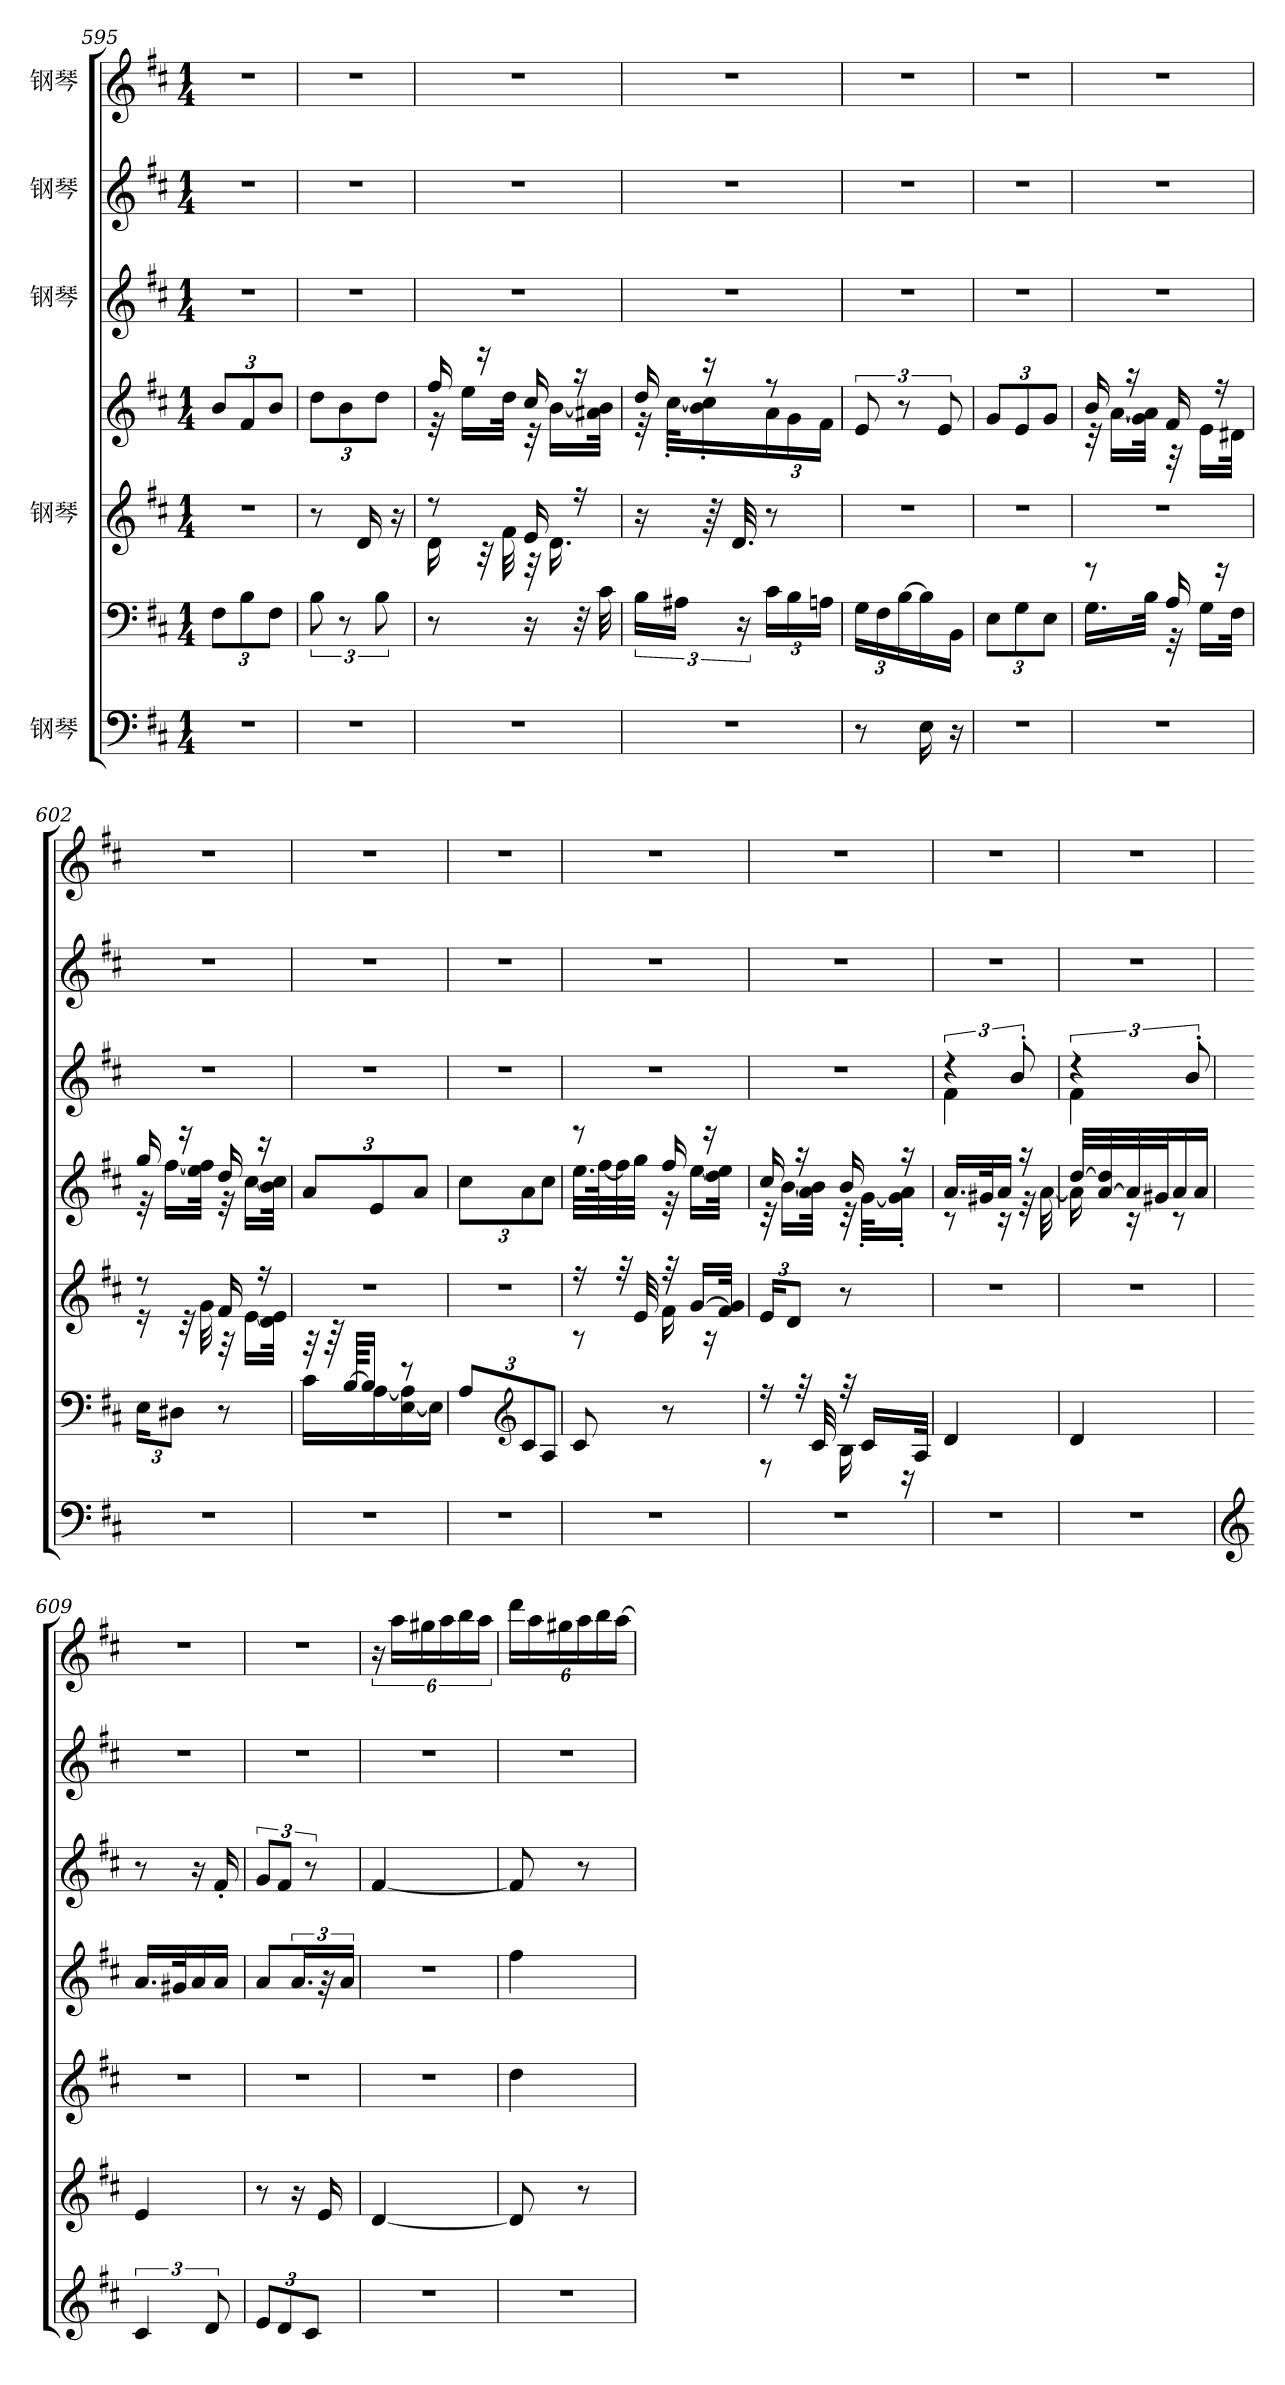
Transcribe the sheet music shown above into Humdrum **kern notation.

**kern	**kern	**kern	**kern	**kern	**kern	**kern
*part5	*part5	*part4	*part4	*part3	*part2	*part1
*staff7	*staff6	*staff5	*staff4	*staff3	*staff2	*staff1
*I"钢琴	*	*I"钢琴	*	*I"钢琴	*I"钢琴	*I"钢琴
*clefF4	*clefF4	*clefG2	*clefG2	*clefG2	*clefG2	*clefG2
*k[f#c#]	*k[f#c#]	*k[f#c#]	*k[f#c#]	*k[f#c#]	*k[f#c#]	*k[f#c#]
*M1/4	*M1/4	*M1/4	*M1/4	*M1/4	*M1/4	*M1/4
*	*Xbrackettup	*	*Xbrackettup	*	*	*
=595	=595	=595	=595	=595	=595	=595
4r	12F#\L	4r	12b/L	4r	4r	4r
.	12B\	.	12f#/	.	.	.
.	12F#\J	.	12b/J	.	.	.
=596	=596	=596	=596	=596	=596	=596
*	*brackettup	*	*	*	*	*
4r	12B\	8r	12dd\L	4r	4r	4r
.	12r	.	12b\	.	.	.
.	.	16d/	.	.	.	.
.	12B\	.	12dd\J	.	.	.
.	.	16r	.	.	.	.
=597	=597	=597	=597	=597	=597	=597
*	*	*^	*^	*	*	*
4r	8r	8r	16d\	16ff#/	32r	4r	4r	4r
.	.	.	.	.	16ee\LL	.	.	.
.	.	.	32r	16r	.	.	.	.
.	.	.	32f#\	.	32dd\JJk	.	.	.
.	16r	16e/	32r	16cc#/	32r	.	.	.
.	.	.	16.d\	.	[16b\LL	.	.	.
.	32r	16r	.	16r	.	.	.	.
.	32c#\	.	.	.	32a#X\ 32b\]JJk	.	.	.
*	*	*v	*v	*	*	*	*	*
=598	=598	=598	=598	=598	=598	=598	=598
4r	24B\LL	16r	16dd/	32r	4r	4r	4r
.	.	.	.	[32cc#'\KLL	.	.	.
.	24A#X\JJ	.	.	.	.	.	.
.	.	64r	16r	16b\' 16cc#\]'	.	.	.
.	.	32.d/	.	.	.	.	.
.	24r	.	.	.	.	.	.
*	*Xbrackettup	*	*	*	*	*	*
.	24c#\LL	8r	8r	24a\	.	.	.
.	24B\	.	.	24g\	.	.	.
.	24An\JJ	.	.	24f#\JJ	.	.	.
*	*	*	*v	*v	*	*	*
!!LO:PB:g=z
=599	=599	=599	=599	=599	=599	=599
*	*	*	*brackettup	*	*	*
8r	24G\LL	4r	12e/	4r	4r	4r
.	24F#\	.	.	.	.	.
.	[24B\	.	12r	.	.	.
16E\	16B\]	.	.	.	.	.
.	.	.	12e/	.	.	.
16r	16BB\JJ	.	.	.	.	.
=600	=600	=600	=600	=600	=600	=600
*	*	*	*Xbrackettup	*	*	*
4r	12E\L	4r	12g/L	4r	4r	4r
.	12G\	.	12e/	.	.	.
.	12E\J	.	12g/J	.	.	.
=601	=601	=601	=601	=601	=601	=601
*	*^	*	*^	*	*	*
4r	8r	16.G\LL	4r	16b/	32r	4r	4r	4r
.	.	.	.	.	[16a\LL	.	.	.
.	.	.	.	16r	.	.	.	.
.	.	32B\JJk	.	.	32g\ 32a\]JJk	.	.	.
.	16A/	32r	.	16f#/	32r	.	.	.
.	.	16G\LL	.	.	16e\LL	.	.	.
.	16r	.	.	16r	.	.	.	.
.	.	32F#\JJk	.	.	32d#X\JJk	.	.	.
*	*v	*v	*	*	*	*	*	*
=602	=602	=602	=602	=602	=602	=602	=602
*	*	*^	*	*	*	*	*
4r	24E\KL	8r	16r	16gg/	32r	4r	4r	4r
.	.	.	.	.	[16ff#\LL	.	.	.
.	12D#X\J	.	.	.	.	.	.	.
.	.	.	32r	16r	.	.	.	.
.	.	.	32g\	.	32ee\ 32ff#\]JJk	.	.	.
.	8r	16f#/	32r	16dd/	32r	.	.	.
.	.	.	[16e\LL	.	[16cc#\LL	.	.	.
.	.	16r	.	16r	.	.	.	.
.	.	.	32d\ 32e\]JJk	.	32b\ 32cc#\]JJk	.	.	.
*	*	*v	*v	*	*	*	*	*
*	*	*	*v	*v	*	*	*
=603	=603	=603	=603	=603	=603	=603
*	*^	*	*	*	*	*
4r	32r	16c#\LL	4r	12a/L	4r	4r	4r
.	64r	.	.	.	.	.	.
.	[64B/KKLL	.	.	.	.	.	.
.	16B/JJ]	[16A\	.	.	.	.	.
.	.	.	.	12e/	.	.	.
.	8r	[16E\ 16A\]	.	.	.	.	.
.	.	.	.	12a/J	.	.	.
.	.	16E\JJ]	.	.	.	.	.
*	*v	*v	*	*	*	*	*
!!LO:PB:g=z
=604	=604	=604	=604	=604	=604	=604
4r	12A/L	4r	12cc#\L	4r	4r	4r
*	*clefG2	*	*	*	*	*
.	12c#/	.	12a\	.	.	.
.	12A/J	.	12cc#\J	.	.	.
=605	=605	=605	=605	=605	=605	=605
*	*	*^	*^	*	*	*
4r	8c#/	16r	8r	8r	32.ee\LLL	4r	4r	4r
.	.	.	.	.	[64ff#\K	.	.	.
.	.	32r	.	.	32ff#\]	.	.	.
.	.	32e/	.	.	32gg\JJJ	.	.	.
.	8r	32r	16f#\	16ff#/	32r	.	.	.
.	.	[16g/LL	.	.	[16ee\LL	.	.	.
.	.	.	16r	16r	.	.	.	.
.	.	32f#/ 32g/]JJk	.	.	32dd\ 32ee\]JJk	.	.	.
*	*	*v	*v	*	*	*	*	*
=606	=606	=606	=606	=606	=606	=606	=606
*	*^	*	*	*	*	*	*
*	*	*	*Xbrackettup	*	*	*	*	*
4r	16r	8r	24e/KL	16cc#/	32r	4r	4r	4r
.	.	.	.	.	[16b\LL	.	.	.
.	.	.	12d/J	.	.	.	.	.
.	32r	.	.	16r	.	.	.	.
.	32c#/	.	.	.	32a\ 32b\]JJk	.	.	.
.	32r	16B\	8r	16b/	32r	.	.	.
.	16c#/LL	.	.	.	[32g'\KLL	.	.	.
.	.	16r	.	16r	16g\]' 16a\'JJ	.	.	.
.	32A/JJk	.	.	.	.	.	.	.
*	*v	*v	*	*	*	*	*	*
=607	=607	=607	=607	=607	=607	=607	=607
*	*	*	*	*	*^	*	*
4r	4d/	4r	16.a/LL	8r	6r	4f#\	4r	4r
.	.	.	32g#X/K	.	.	.	.	.
.	.	.	16a/JJ	16r	.	.	.	.
.	.	.	.	.	12b'/	.	.	.
.	.	.	16r	32r	.	.	.	.
.	.	.	.	[32a\	.	.	.	.
!!LO:PB:g=z
=608	=608	=608	=608	=608	=608	=608	=608	=608
4r	4d/	4r	[32dd/LLL	16a\]	6r	4f#\	4r	4r
.	.	.	[32a/ 32dd/]	.	.	.	.	.
.	.	.	32a/]	16r	.	.	.	.
.	.	.	32g#X/J	.	.	.	.	.
.	.	.	16a/	8r	.	.	.	.
.	.	.	.	.	12b'/	.	.	.
.	.	.	16a/JJ	.	.	.	.	.
*	*	*	*v	*v	*	*	*	*
*	*	*	*	*v	*v	*	*
=609	=609	=609	=609	=609	=609	=609
*clefG2	*	*	*	*	*	*
6c#/	4e/	4r	16.a/LL	8r	4r	4r
.	.	.	32g#X/K	.	.	.
.	.	.	16a/	16r	.	.
12d/	.	.	.	.	.	.
.	.	.	16a/JJ	16f#'/	.	.
=610	=610	=610	=610	=610	=610	=610
*Xbrackettup	*	*	*	*	*	*
12e/L	8r	4r	8a/L	12g/L	4r	4r
12d/	.	.	.	12f#/J	.	.
*	*	*	*brackettup	*	*	*
.	16r	.	24.a/Jk	.	.	.
12c#/J	.	.	.	12r	.	.
.	16e/	.	48r	.	.	.
.	.	.	24a/	.	.	.
=611	=611	=611	=611	=611	=611	=611
4r	[4d/	4r	4r	[4f#/	4r	24r
.	.	.	.	.	.	24aa\LL
.	.	.	.	.	.	24gg#X\
*	*	*	*	*	*	*Xbrackettup
.	.	.	.	.	.	24aa\
.	.	.	.	.	.	24bb\
.	.	.	.	.	.	24aa\JJ
=612	=612	=612	=612	=612	=612	=612
4r	8d/]	4dd\	4ff#\	8f#/]	4r	24ddd\LL
.	.	.	.	.	.	24aa\
.	.	.	.	.	.	24gg#X\
.	8r	.	.	8r	.	24aa\
.	.	.	.	.	.	24bb\
.	.	.	.	.	.	[24aa\JJ
=	=	=	=	=	=	=
*-	*-	*-	*-	*-	*-	*-
